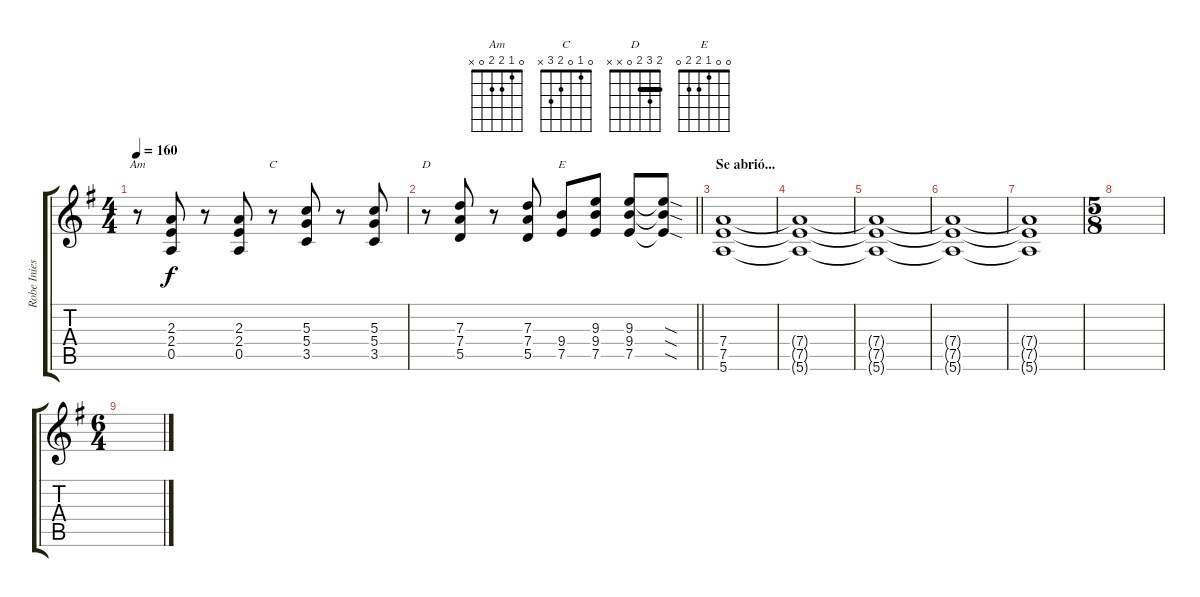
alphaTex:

\track ("Robe Iniesta - Guitarra" "Robe Inies") {instrument distortionguitar}
\staff {score tabs}
\tuning (E4 B3 G3 D3 A2 E2) {hide}
\chord ("Am" 0 1 2 2 0 x)
\chord ("C" 0 1 0 2 3 x)
\chord ("D" 2 3 2 0 x x) {barre 2}
\chord ("E" 0 0 1 2 2 0)
\ts (4 4)
\tempo 160
\clef g2
\ks eminor
r.8{ch "Am" dy f} (2.3 2.4 0.5).8 r.8 (2.3 2.4 0.5).8 r.8{ch "C"} (5.3 5.4 3.5).8 r.8 (5.3 5.4 3.5).8 |
\barLineRight lightlight
r.8{ch "D"} (7.3 7.4 5.5).8 r.8 (7.3 7.4 5.5).8 (9.4 7.5).8{ch "E"} (9.3 9.4 7.5).8 (9.3 9.4 7.5).8 (9.3{sod t} 9.4{sod t} 7.5{sod t}).8 |
\section ("" "Se abrió...")
(7.4 7.5 5.6).1 |
(7.4{t} 7.5{t} 5.6{t}).1 |
(7.4{t} 7.5{t} 5.6{t}).1 |
(7.4{t} 7.5{t} 5.6{t}).1 |
(7.4{t} 7.5{t} 5.6{t}).1 |
\ts (5 8)
|
\ts (6 4)
